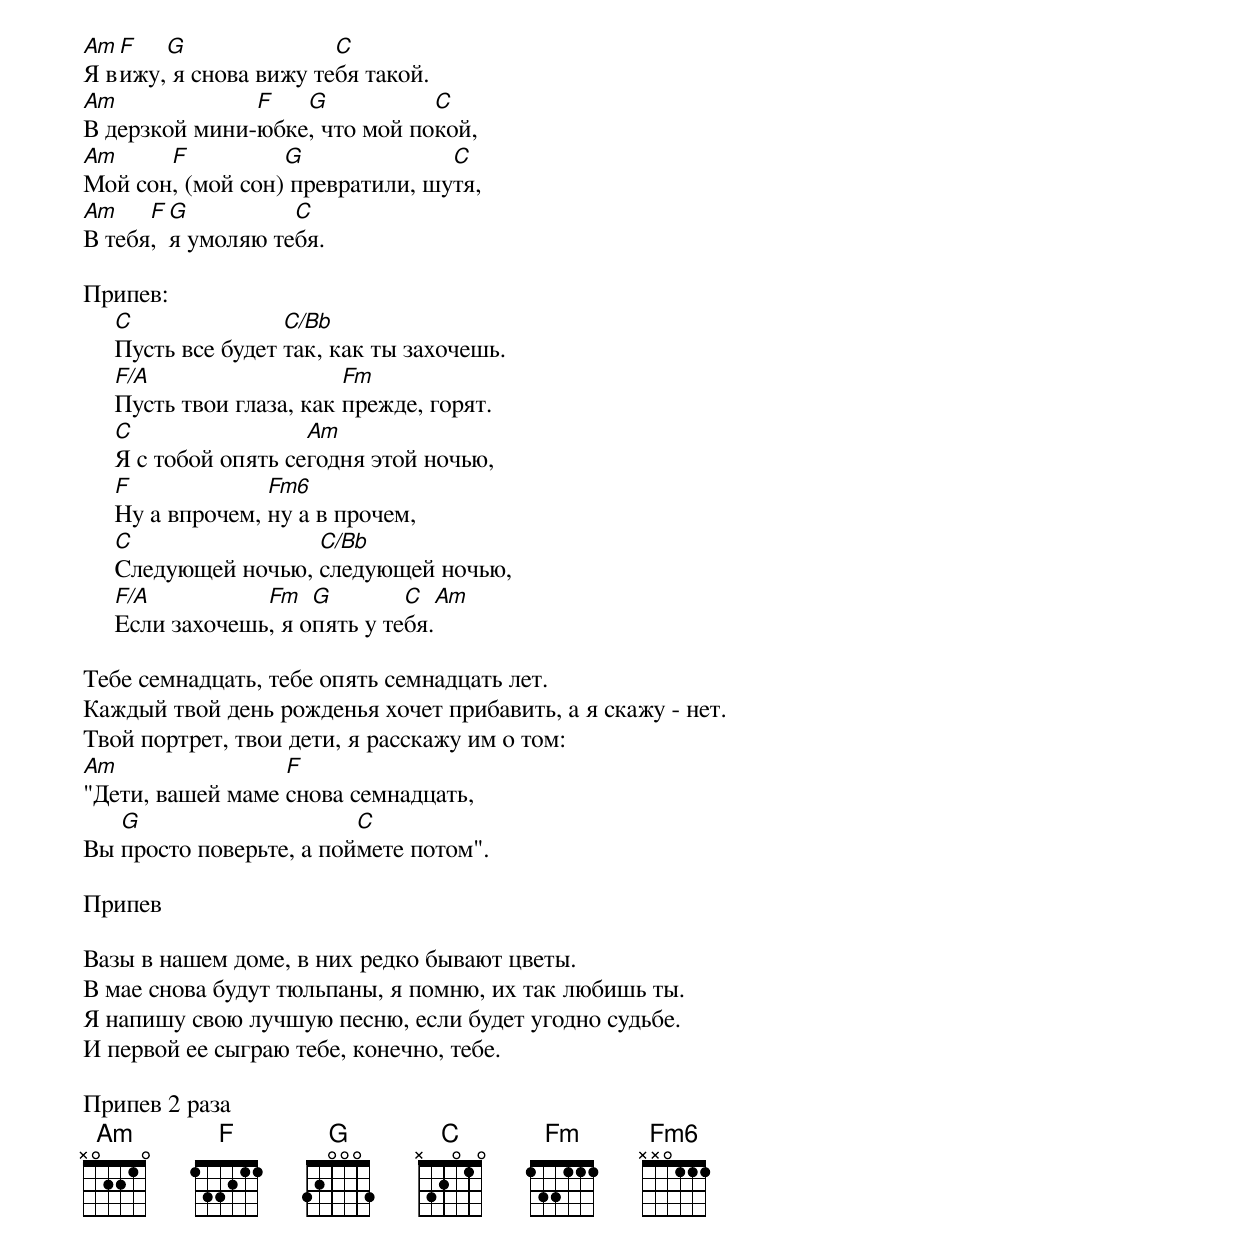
Am F   G               C
Я вижу, я снова вижу тебя такой.
Am             F   G           C
В дерзкой мини-юбке, что мой покой,
Am     F          G              C
Мой сон, (мой сон) превратили, шутя,
Am    F G          C
В тебя, я умоляю тебя.

Припев:
     C               C/Bb
     Пусть все будет так, как ты захочешь.
     F/A                   Fm
     Пусть твои глаза, как прежде, горят.
     C                 Am
     Я с тобой опять сегодня этой ночью,
     F             Fm6
     Ну а впрочем, ну а в прочем,
     C                C/Bb
     Следующей ночью, следующей ночью,
     F/A          Fm   G        C  Am
     Если захочешь, я опять у тебя.

Тебе семнадцать, тебе опять семнадцать лет.
Каждый твой день рожденья хочет прибавить, а я скажу - нет.
Твой портрет, твои дети, я расскажу им о том:
Am                F
"Дети, вашей маме снова семнадцать,
   G                     C
Вы просто поверьте, а поймете потом".

Припев

Вазы в нашем доме, в них редко бывают цветы.
В мае снова будут тюльпаны, я помню, их так любишь ты.
Я напишу свою лучшую песню, если будет угодно судьбе.
И первой ее сыграю тебе, конечно, тебе.

Припев 2 раза
